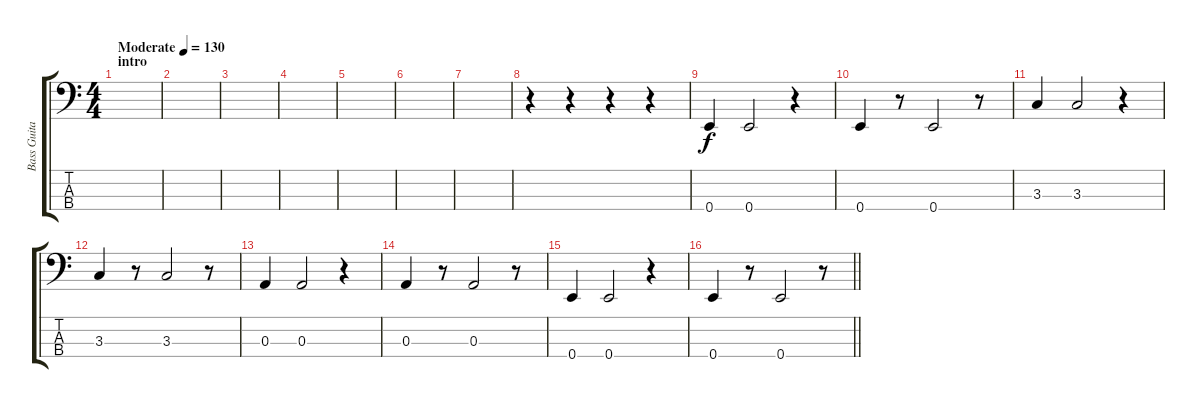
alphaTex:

\track ("Bass Guitar" "Bass Guita") {instrument electricbassfinger}
\staff {score tabs}
\tuning (G2 D2 A1 E1) {hide}
\ts (4 4)
\section ("" "intro")
\tempo (130 "Moderate")
\clef f4
\ks c
|
|
|
|
|
|
|
r.4 r.4 r.4 r.4 |
0.4.4 0.4.2 r.4 |
0.4.4 r.8 0.4.2 r.8 |
3.3.4 3.3.2 r.4 |
3.3.4 r.8 3.3.2 r.8 |
0.3.4 0.3.2 r.4 |
0.3.4 r.8 0.3.2 r.8 |
0.4.4 0.4.2 r.4 |
\barLineRight lightlight
0.4.4 r.8 0.4.2 r.8
